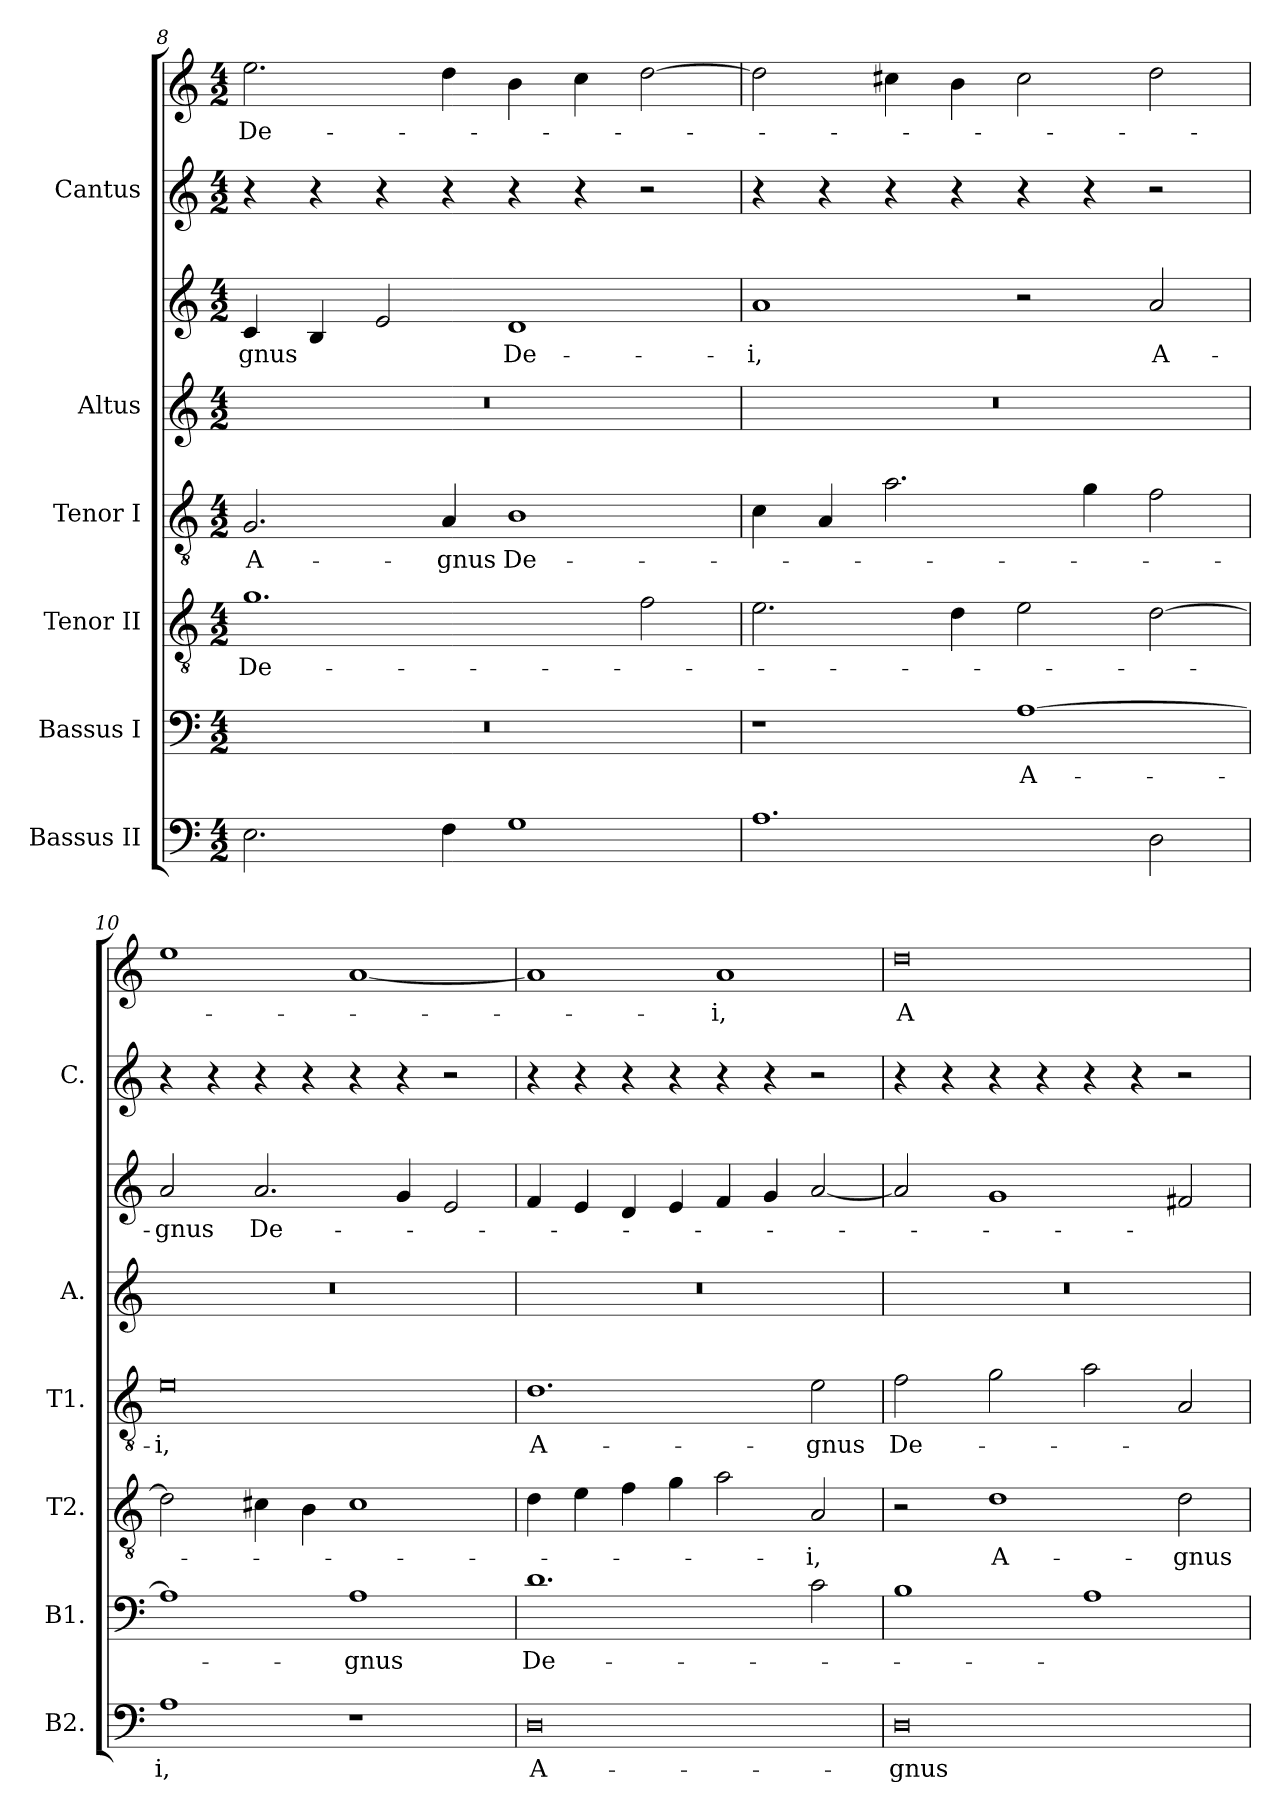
**kern	**text	**kern	**text	**kern	**text	**kern	**text	**kern	**kern	**text	**kern	**kern	**text
*part6	*part6	*part5	*part5	*part4	*part4	*part3	*part3	*part2	*part2	*part2	*part1	*part1	*part1
*staff8	*staff8	*staff7	*staff7	*staff6	*staff6	*staff5	*staff5	*staff4	*staff3	*staff3	*staff2	*staff1	*staff1
*I"Bassus II	*	*I"Bassus I	*	*I"Tenor II	*	*I"Tenor I	*	*I"Altus	*	*	*I"Cantus	*	*
*I'B2.	*	*I'B1.	*	*I'T2.	*	*I'T1.	*	*I'A.	*	*	*I'C.	*	*
*clefF4	*	*clefF4	*	*clefGv2	*	*clefGv2	*	*clefG2	*clefG2	*	*clefG2	*clefG2	*
*	*	*	*	*ITrd7c12	*	*ITrd7c12	*	*	*	*	*	*	*
*k[]	*	*k[]	*	*k[]	*	*k[]	*	*k[]	*k[]	*	*k[]	*k[]	*
*C:	*	*C:	*	*C:	*	*C:	*	*C:	*C:	*	*C:	*C:	*
*M4/2	*	*M4/2	*	*M4/2	*	*M4/2	*	*M4/2	*M4/2	*	*M4/2	*M4/2	*
=8	=8	=8	=8	=8	=8	=8	=8	=8	=8	=8	=8	=8	=8
!	!	!LO:N:vis=1	!	!	!	!	!	!	!	!	!	!	!
!	!	!	!	!	!LO:LY:b:color=#000000	!	!	!	!	!	!	!	!
!	!	!	!	!	!	!	!LO:LY:b:color=#000000	!LO:N:vis=1	!	!	!	!	!
!	!	!	!	!	!	!	!	!	!	!LO:LY:b:color=#000000	!	!	!
!	!	!	!	!	!	!	!	!	!	!	!	!	!LO:LY:b:color=#000000
2.Ei\	.	0r	.	1.Gi	De-	2.GGi/	A-	0r	4ci/	-gnus	4r	2.eei\	De-
.	.	.	.	.	.	.	.	.	4Bi/	.	4r	.	.
.	.	.	.	.	.	.	.	.	2ei/	.	4r	.	.
!	!	!	!	!	!	!	!LO:LY:b:color=#000000	!	!	!	!	!	!
4Fi\	.	.	.	.	.	4AAi/	-gnus	.	.	.	4r	4ddi\	.
!	!	!	!	!	!	!	!LO:LY:b:color=#000000	!	!	!	!	!	!
!	!	!	!	!	!	!	!	!	!	!LO:LY:b:color=#000000	!	!	!
1Gi	.	.	.	.	.	1BBi	De-	.	1di	De-	4r	4bi\	.
.	.	.	.	.	.	.	.	.	.	.	4r	4cci\	.
.	.	.	.	2Fi\	.	.	.	.	.	.	2r	[2ddi\	.
=9	=9	=9	=9	=9	=9	=9	=9	=9	=9	=9	=9	=9	=9
!	!	!	!	!	!	!	!	!LO:N:vis=1	!	!	!	!	!
!	!	!	!	!	!	!	!	!	!	!LO:LY:b:color=#000000	!	!	!
1.Ai	.	1r	.	2.Ei\	.	4Ci\	.	0r	1ai	-i,	4r	2ddi\]	.
.	.	.	.	.	.	4AAi/	.	.	.	.	4r	.	.
.	.	.	.	.	.	2.Ai\	.	.	.	.	4r	4cc#Xi\	.
.	.	.	.	4Di\	.	.	.	.	.	.	4r	4bi\	.
!	!	!	!LO:LY:b:color=#000000	!	!	!	!	!	!	!	!	!	!
.	.	[1Ai	A-	2Ei\	.	.	.	.	2r	.	4r	2cc#i\	.
.	.	.	.	.	.	4Gi\	.	.	.	.	4r	.	.
!	!	!	!	!	!	!	!	!	!	!LO:LY:b:color=#000000	!	!	!
2Di\	.	.	.	[2Di\	.	2Fi\	.	.	2ai/	A-	2r	2ddi\	.
=10	=10	=10	=10	=10	=10	=10	=10	=10	=10	=10	=10	=10	=10
!	!LO:LY:b:color=#000000	!	!	!	!	!	!	!	!	!	!	!	!
!	!	!	!	!	!	!	!LO:LY:b:color=#000000	!LO:N:vis=1	!	!	!	!	!
!	!	!	!	!	!	!	!	!	!	!LO:LY:b:color=#000000	!	!	!
1Ai	-i,	1Ai]	.	2Di\]	.	0Ei	-i,	0r	2ai/	-gnus	4r	1eei	.
.	.	.	.	.	.	.	.	.	.	.	4r	.	.
!	!	!	!	!	!	!	!	!	!	!LO:LY:b:color=#000000	!	!	!
.	.	.	.	4C#Xi\	.	.	.	.	2.ai/	De-	4r	.	.
.	.	.	.	4BBi\	.	.	.	.	.	.	4r	.	.
!	!	!	!LO:LY:b:color=#000000	!	!	!	!	!	!	!	!	!	!
1r	.	1Ai	-gnus	1C#i	.	.	.	.	.	.	4r	[1ai	.
.	.	.	.	.	.	.	.	.	4gi/	.	4r	.	.
.	.	.	.	.	.	.	.	.	2ei/	.	2r	.	.
=11	=11	=11	=11	=11	=11	=11	=11	=11	=11	=11	=11	=11	=11
!	!LO:LY:b:color=#000000	!	!	!	!	!	!	!	!	!	!	!	!
!	!	!	!LO:LY:b:color=#000000	!	!	!	!	!	!	!	!	!	!
!	!	!	!	!	!	!	!LO:LY:b:color=#000000	!LO:N:vis=1	!	!	!	!	!
0Di	A-	1.di	De-	4Di\	.	1.Di	A-	0r	4fi/	.	4r	1ai]	.
.	.	.	.	4Ei\	.	.	.	.	4ei/	.	4r	.	.
.	.	.	.	4Fi\	.	.	.	.	4di/	.	4r	.	.
.	.	.	.	4Gi\	.	.	.	.	4ei/	.	4r	.	.
!	!	!	!	!	!	!	!	!	!	!	!	!	!LO:LY:b:color=#000000
.	.	.	.	2Ai\	.	.	.	.	4fi/	.	4r	1ai	-i,
.	.	.	.	.	.	.	.	.	4gi/	.	4r	.	.
!	!	!	!	!	!LO:LY:b:color=#000000	!	!	!	!	!	!	!	!
!	!	!	!	!	!	!	!LO:LY:b:color=#000000	!	!	!	!	!	!
.	.	2ci\	.	2AAi/	-i,	2Ei\	-gnus	.	[2ai/	.	2r	.	.
=12	=12	=12	=12	=12	=12	=12	=12	=12	=12	=12	=12	=12	=12
!	!LO:LY:b:color=#000000	!	!	!	!	!	!	!	!	!	!	!	!
!	!	!	!	!	!	!	!LO:LY:b:color=#000000	!LO:N:vis=1	!	!	!	!	!
!	!	!	!	!	!	!	!	!	!	!	!	!	!LO:LY:b:color=#000000
0Di	-gnus	1Bi	.	2r	.	2Fi\	De-	0r	2ai/]	.	4r	0ddi	A-
.	.	.	.	.	.	.	.	.	.	.	4r	.	.
!	!	!	!	!	!LO:LY:b:color=#000000	!	!	!	!	!	!	!	!
.	.	.	.	1Di	A-	2Gi\	.	.	1gi	.	4r	.	.
.	.	.	.	.	.	.	.	.	.	.	4r	.	.
.	.	1Ai	.	.	.	2Ai\	.	.	.	.	4r	.	.
.	.	.	.	.	.	.	.	.	.	.	4r	.	.
!	!	!	!	!	!LO:LY:b:color=#000000	!	!	!	!	!	!	!	!
.	.	.	.	2Di\	-gnus	2AAi/	.	.	2f#Xi/	.	2r	.	.
=	=	=	=	=	=	=	=	=	=	=	=	=	=
*-	*-	*-	*-	*-	*-	*-	*-	*-	*-	*-	*-	*-	*-
